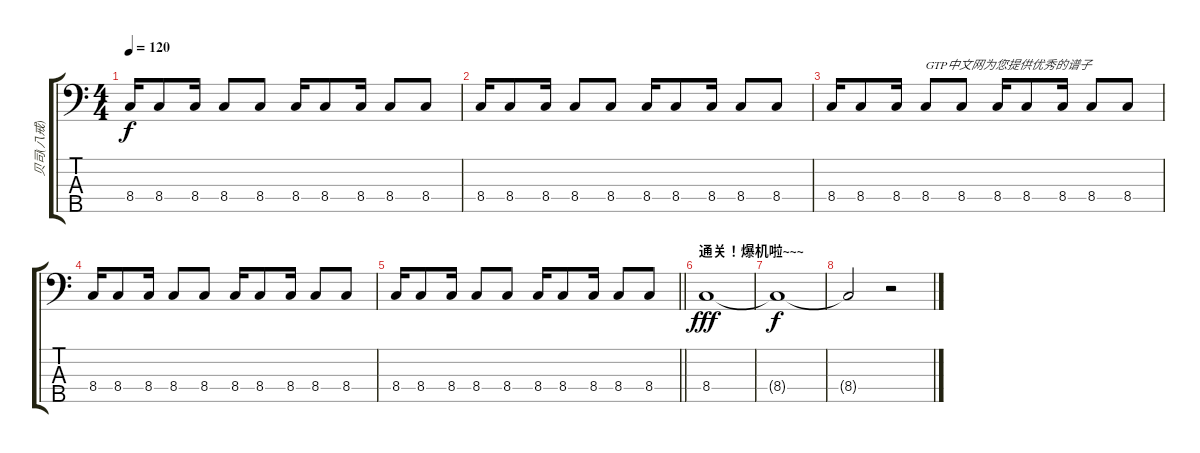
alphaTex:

\track ("贝司(八戒)" "贝司(八戒)") {instrument electricbassfinger}
\staff {score tabs}
\tuning (G2 D2 A1 E1 B0) {hide}
\ts (4 4)
\tempo 120
\clef f4
\ks c
8.4.16{dy f} 8.4.8 8.4.16 8.4.8 8.4.8 8.4.16 8.4.8 8.4.16 8.4.8 8.4.8 |
8.4.16 8.4.8 8.4.16 8.4.8 8.4.8 8.4.16 8.4.8 8.4.16 8.4.8 8.4.8 |
8.4.16 8.4.8 8.4.16 8.4.8{txt "GTP中文网为您提供优秀的谱子"} 8.4.8 8.4.16 8.4.8 8.4.16 8.4.8 8.4.8 |
8.4.16 8.4.8 8.4.16 8.4.8 8.4.8 8.4.16 8.4.8 8.4.16 8.4.8 8.4.8 |
\barLineRight lightlight
8.4.16 8.4.8 8.4.16 8.4.8 8.4.8 8.4.16 8.4.8 8.4.16 8.4.8 8.4.8 |
\section ("" "通关！爆机啦~~~")
8.4.1{dy fff} |
8.4{t}.1{dy f} |
8.4{t}.2 r.2
